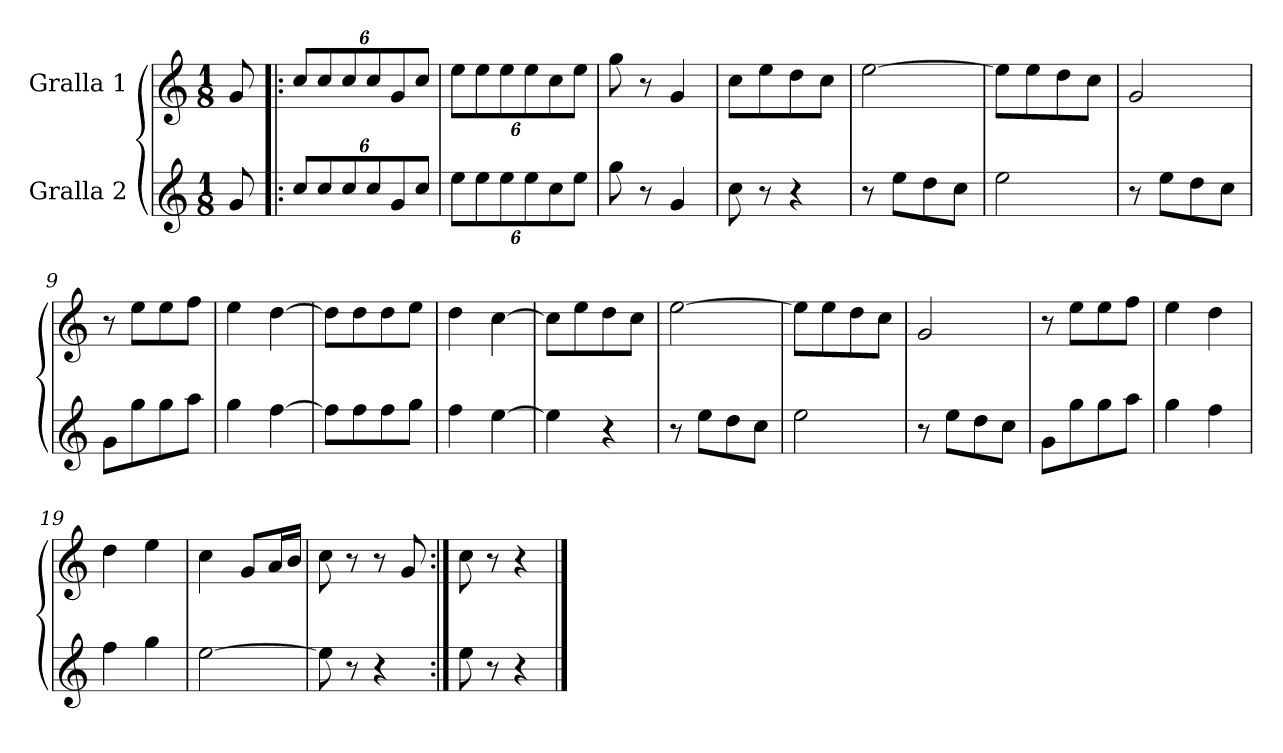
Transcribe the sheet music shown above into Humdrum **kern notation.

**kern	**kern
*part2	*part1
*staff2	*staff1
*I"Gralla 2	*I"Gralla 1
*clefG2	*clefG2
*k[]	*k[]
*M1/8	*M1/8
=1	=1
8g/	8g/
=2!|:	=2!|:
*Xbrackettup	*Xbrackettup
12cc/L	12cc/L
12cc/	12cc/
12cc/	12cc/
12cc/	12cc/
12g/	12g/
12cc/J	12cc/J
=3	=3
12ee\L	12ee\L
12ee\	12ee\
12ee\	12ee\
12ee\	12ee\
12cc\	12cc\
12ee\J	12ee\J
=4	=4
8gg\	8gg\
8r	8r
4g/	4g/
=5	=5
8cc\	8cc\L
8r	8ee\
4r	8dd\
.	8cc\J
=6	=6
8r	[2ee\
8ee\L	.
8dd\	.
8cc\J	.
=7	=7
2ee\	8ee\L]
.	8ee\
.	8dd\
.	8cc\J
=8	=8
8r	2g/
8ee\L	.
8dd\	.
8cc\J	.
!!LO:LB:g=z
=9	=9
8g\L	8r
8gg\	8ee\L
8gg\	8ee\
8aa\J	8ff\J
=10	=10
4gg\	4ee\
[4ff\	[4dd\
=11	=11
8ff\L]	8dd\L]
8ff\	8dd\
8ff\	8dd\
8gg\J	8ee\J
=12	=12
4ff\	4dd\
[4ee\	[4cc\
=13	=13
4ee\]	8cc\L]
.	8ee\
4r	8dd\
.	8cc\J
=14	=14
8r	[2ee\
8ee\L	.
8dd\	.
8cc\J	.
=15	=15
2ee\	8ee\L]
.	8ee\
.	8dd\
.	8cc\J
=16	=16
8r	2g/
8ee\L	.
8dd\	.
8cc\J	.
=17	=17
8g\L	8r
8gg\	8ee\L
8gg\	8ee\
8aa\J	8ff\J
=18	=18
4gg\	4ee\
4ff\	4dd\
=19	=19
4ff\	4dd\
4gg\	4ee\
!!LO:LB:g=z
=20	=20
[2ee\	4cc\
.	8g/L
.	16a/L
.	16b/JJ
=21	=21
8ee\]	8cc\
8r	8r
4r	8r
.	8g/
=22:|!	=22:|!
8ee\	8cc\
8r	8r
4r	4r
==	==
*-	*-
